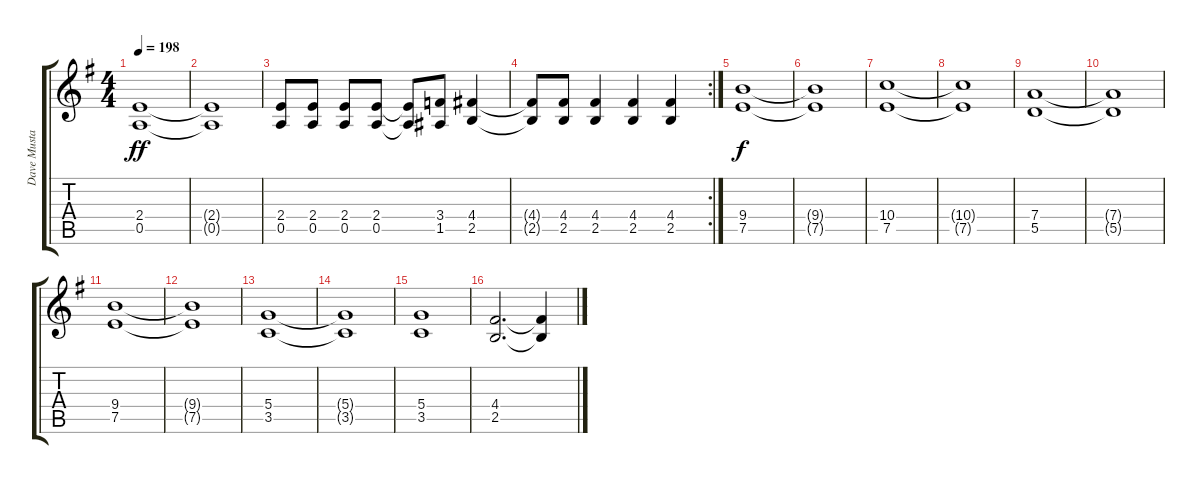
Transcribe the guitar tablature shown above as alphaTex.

\track ("Dave Mustaine" "Dave Musta") {instrument overdrivenguitar}
\staff {score tabs}
\tuning (E4 B3 G3 D3 A2 E2) {hide}
\ts (4 4)
\tempo 198
\clef g2
\ks g
(2.4 0.5).1{dy ff} |
(2.4{t} 0.5{t}).1 |
(2.4 0.5).8 (2.4 0.5).8 (2.4 0.5).8 (2.4 0.5).8 (2.4{t} 0.5{t}).8 (3.4 1.5).8 (4.4 2.5).4 |
\rc 2
(4.4{t} 2.5{t}).8 (4.4 2.5).8 (4.4 2.5).4 (4.4 2.5).4 (4.4 2.5).4 |
(9.4 7.5).1{dy f} |
(9.4{t} 7.5{t}).1 |
(10.4 7.5).1 |
(10.4{t} 7.5{t}).1 |
(7.4 5.5).1 |
(7.4{t} 5.5{t}).1 |
(9.4 7.5).1 |
(9.4{t} 7.5{t}).1 |
(5.4 3.5).1 |
(5.4{t} 3.5{t}).1 |
(5.4 3.5).1 |
(4.4 2.5).2{d} (4.4{t} 2.5{t}).4
